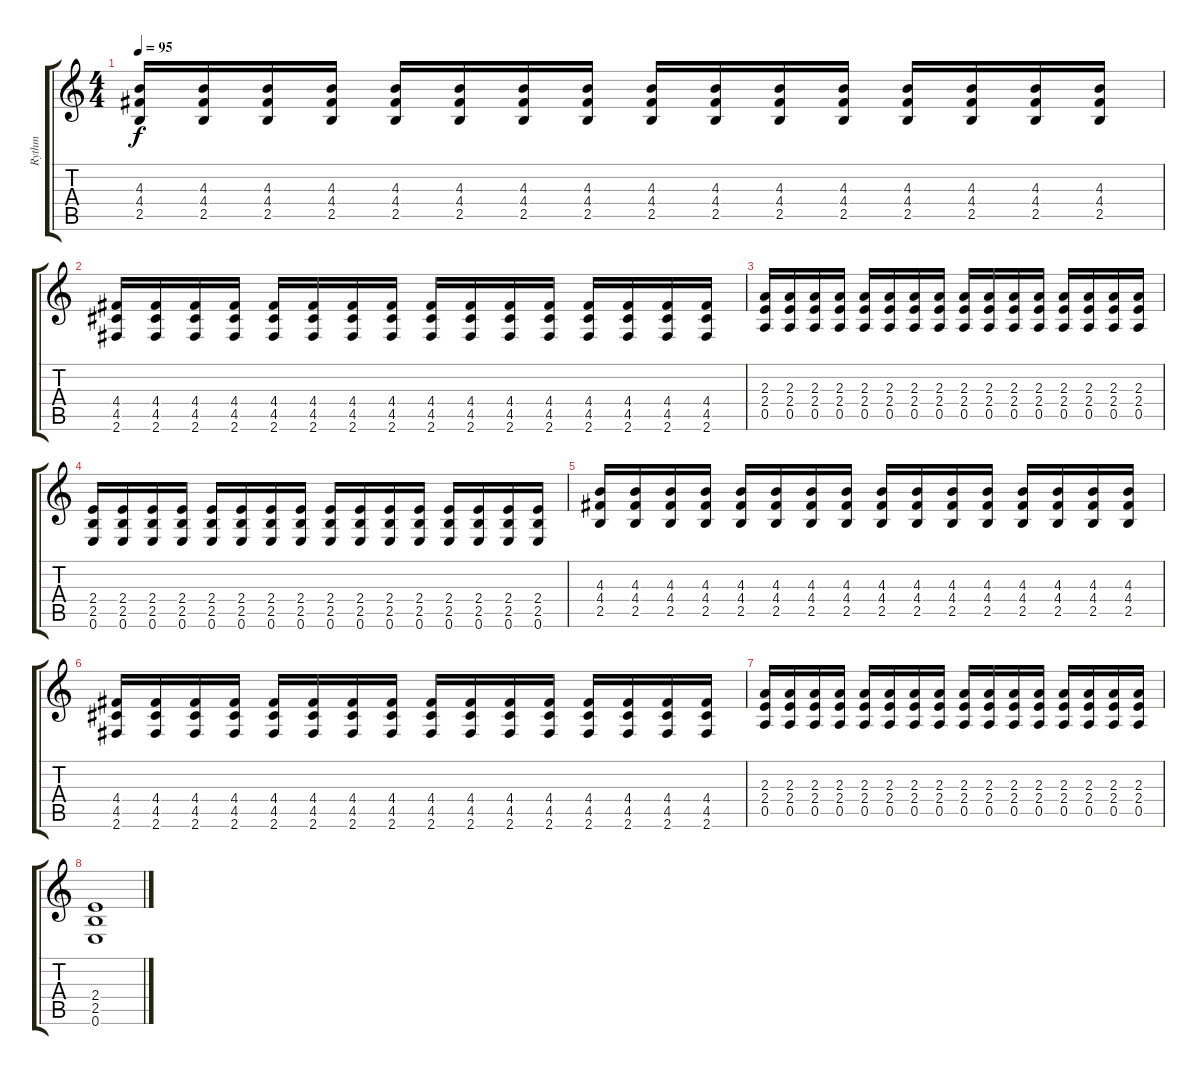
\track ("Rythm" "Rythm") {instrument overdrivenguitar}
\staff {score tabs}
\tuning (E4 B3 G3 D3 A2 E2) {hide}
\ts (4 4)
\tempo 95
\clef g2
\ks c
(4.3 4.4 2.5).16{dy f instrument overdrivenguitar} (4.3 4.4 2.5).16 (4.3 4.4 2.5).16 (4.3 4.4 2.5).16 (4.3 4.4 2.5).16 (4.3 4.4 2.5).16 (4.3 4.4 2.5).16 (4.3 4.4 2.5).16 (4.3 4.4 2.5).16 (4.3 4.4 2.5).16 (4.3 4.4 2.5).16 (4.3 4.4 2.5).16 (4.3 4.4 2.5).16 (4.3 4.4 2.5).16 (4.3 4.4 2.5).16 (4.3 4.4 2.5).16 |
(4.4 4.5 2.6).16 (4.4 4.5 2.6).16 (4.4 4.5 2.6).16 (4.4 4.5 2.6).16 (4.4 4.5 2.6).16 (4.4 4.5 2.6).16 (4.4 4.5 2.6).16 (4.4 4.5 2.6).16 (4.4 4.5 2.6).16 (4.4 4.5 2.6).16 (4.4 4.5 2.6).16 (4.4 4.5 2.6).16 (4.4 4.5 2.6).16 (4.4 4.5 2.6).16 (4.4 4.5 2.6).16 (4.4 4.5 2.6).16 |
(2.3 2.4 0.5).16 (2.3 2.4 0.5).16 (2.3 2.4 0.5).16 (2.3 2.4 0.5).16 (2.3 2.4 0.5).16 (2.3 2.4 0.5).16 (2.3 2.4 0.5).16 (2.3 2.4 0.5).16 (2.3 2.4 0.5).16 (2.3 2.4 0.5).16 (2.3 2.4 0.5).16 (2.3 2.4 0.5).16 (2.3 2.4 0.5).16 (2.3 2.4 0.5).16 (2.3 2.4 0.5).16 (2.3 2.4 0.5).16 |
(2.4 2.5 0.6).16 (2.4 2.5 0.6).16 (2.4 2.5 0.6).16 (2.4 2.5 0.6).16 (2.4 2.5 0.6).16 (2.4 2.5 0.6).16 (2.4 2.5 0.6).16 (2.4 2.5 0.6).16 (2.4 2.5 0.6).16 (2.4 2.5 0.6).16 (2.4 2.5 0.6).16 (2.4 2.5 0.6).16 (2.4 2.5 0.6).16 (2.4 2.5 0.6).16 (2.4 2.5 0.6).16 (2.4 2.5 0.6).16 |
(4.3 4.4 2.5).16 (4.3 4.4 2.5).16 (4.3 4.4 2.5).16 (4.3 4.4 2.5).16 (4.3 4.4 2.5).16 (4.3 4.4 2.5).16 (4.3 4.4 2.5).16 (4.3 4.4 2.5).16 (4.3 4.4 2.5).16 (4.3 4.4 2.5).16 (4.3 4.4 2.5).16 (4.3 4.4 2.5).16 (4.3 4.4 2.5).16 (4.3 4.4 2.5).16 (4.3 4.4 2.5).16 (4.3 4.4 2.5).16 |
(4.4 4.5 2.6).16 (4.4 4.5 2.6).16 (4.4 4.5 2.6).16 (4.4 4.5 2.6).16 (4.4 4.5 2.6).16 (4.4 4.5 2.6).16 (4.4 4.5 2.6).16 (4.4 4.5 2.6).16 (4.4 4.5 2.6).16 (4.4 4.5 2.6).16 (4.4 4.5 2.6).16 (4.4 4.5 2.6).16 (4.4 4.5 2.6).16 (4.4 4.5 2.6).16 (4.4 4.5 2.6).16 (4.4 4.5 2.6).16 |
(2.3 2.4 0.5).16 (2.3 2.4 0.5).16 (2.3 2.4 0.5).16 (2.3 2.4 0.5).16 (2.3 2.4 0.5).16 (2.3 2.4 0.5).16 (2.3 2.4 0.5).16 (2.3 2.4 0.5).16 (2.3 2.4 0.5).16 (2.3 2.4 0.5).16 (2.3 2.4 0.5).16 (2.3 2.4 0.5).16 (2.3 2.4 0.5).16 (2.3 2.4 0.5).16 (2.3 2.4 0.5).16 (2.3 2.4 0.5).16 |
(2.4 2.5 0.6).1
